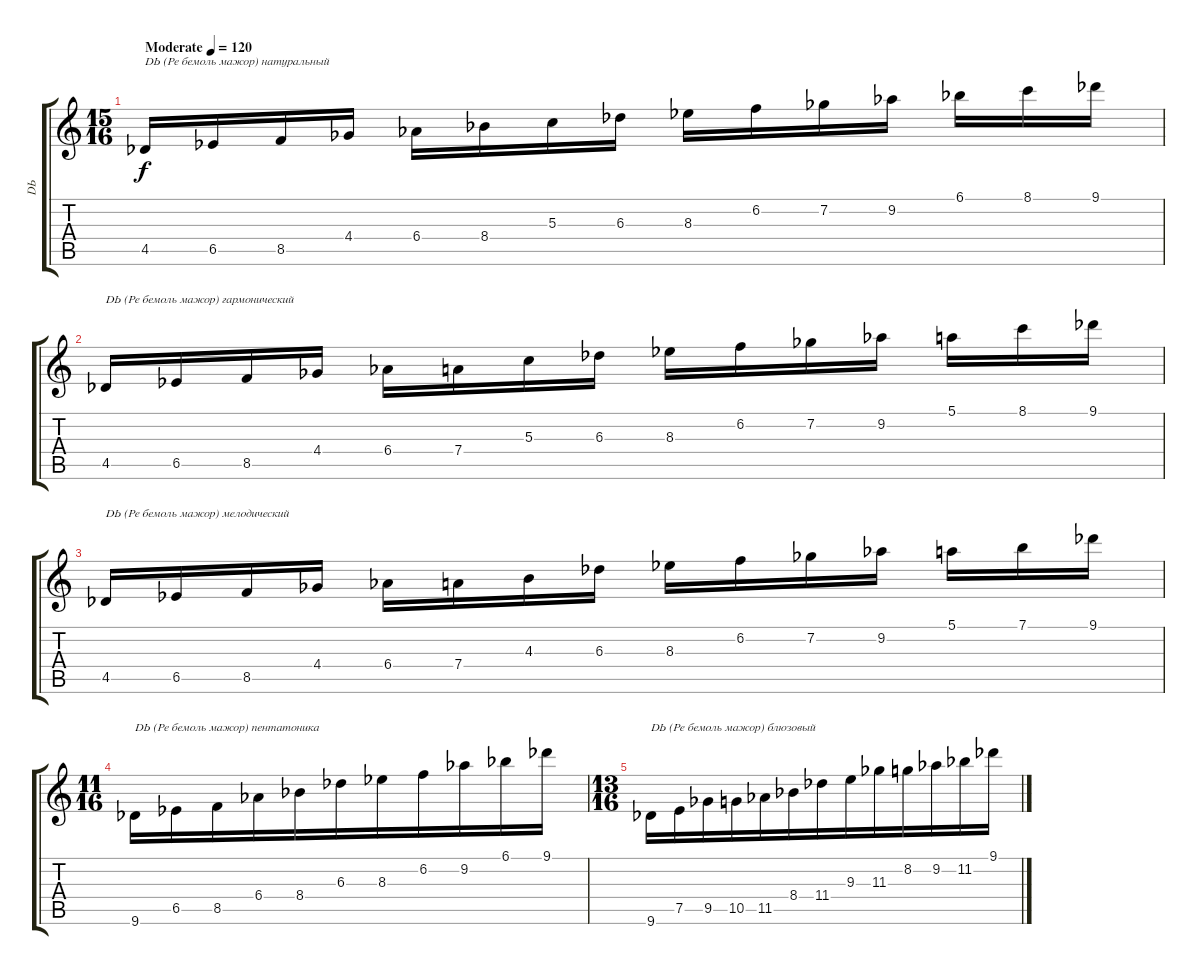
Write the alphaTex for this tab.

\track ("DЬ" "DЬ") {instrument acousticguitarsteel}
\staff {score tabs}
\tuning (E4 B3 G3 D3 A2 E2) {hide}
\ts (15 16)
\tempo (120 "Moderate")
\clef g2
\ks c
4.5{acc b}.16{txt "DЬ (Ре бемоль мажор) натуральный" dy f instrument acousticguitarsteel} 6.5{acc b}.16 8.5.16 4.4{acc b}.16 6.4{acc b}.16 8.4{acc b}.16 5.3.16 6.3{acc b}.16 8.3{acc b}.16 6.2.16 7.2{acc b}.16 9.2{acc b}.16 6.1{acc b}.16 8.1.16 9.1{acc b}.16 |
4.5{acc b}.16{txt "DЬ (Ре бемоль мажор) гармонический"} 6.5{acc b}.16 8.5.16 4.4{acc b}.16 6.4{acc b}.16 7.4.16 5.3.16 6.3{acc b}.16 8.3{acc b}.16 6.2.16 7.2{acc b}.16 9.2{acc b}.16 5.1.16 8.1.16 9.1{acc b}.16 |
4.5{acc b}.16{txt "DЬ (Ре бемоль мажор) мелодический"} 6.5{acc b}.16 8.5.16 4.4{acc b}.16 6.4{acc b}.16 7.4.16 4.3.16 6.3{acc b}.16 8.3{acc b}.16 6.2.16 7.2{acc b}.16 9.2{acc b}.16 5.1.16 7.1.16 9.1{acc b}.16 |
\ts (11 16)
9.6{acc b}.16{txt "DЬ (Ре бемоль мажор) пентатоника" beam merge} 6.5{acc b}.16{beam merge} 8.5.16{beam merge} 6.4{acc b}.16{beam merge} 8.4{acc b}.16 6.3{acc b}.16{beam merge} 8.3{acc b}.16{beam merge} 6.2.16{beam merge} 9.2{acc b}.16{beam merge} 6.1{acc b}.16{beam merge} 9.1{acc b}.16 |
\ts (13 16)
9.6{acc b}.16{txt "DЬ (Ре бемоль мажор) блюзовый" beam merge} 7.5.16{beam merge} 9.5{acc b}.16{beam merge} 10.5.16{beam merge} 11.5{acc b}.16{beam merge} 8.4{acc b}.16 11.4{acc b}.16{beam merge} 9.3.16{beam merge} 11.3{acc b}.16{beam merge} 8.2.16{beam merge} 9.2{acc b}.16{beam merge} 11.2{acc b}.16{beam merge} 9.1{acc b}.16
